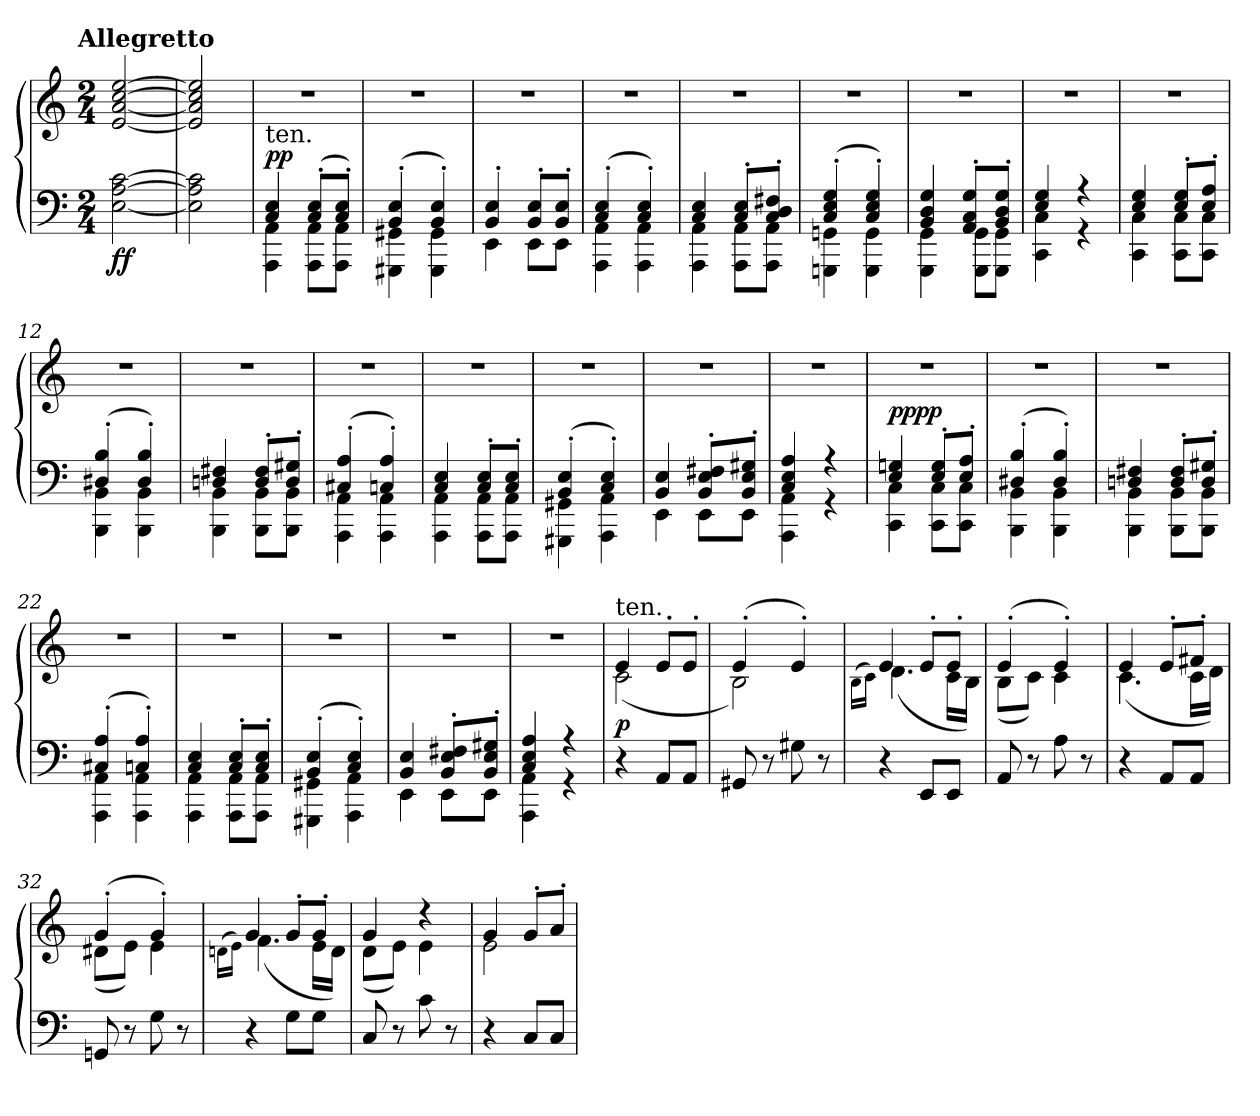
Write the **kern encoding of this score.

**kern	**kern	**dynam
*part1	*part1	*part1
*staff2	*staff1	*staff1/2
*clefF4	*clefG2	*
*k[]	*k[]	*
!!LO:TX:omd:t=Allegretto
*M2/4	*M2/4	*
*MM108	*MM108	*
=1	=1	=1
!	!	!LO:DY:b=2
!	!	!LO:DY:n=1:b
[2E\ [2A\ [2c\	[2e/ [2a/ [2cc/ [2ee/	f f
=2	=2	=2
2E]\ 2A]\ 2c]\	2e]/ 2a]/ 2cc]/ 2ee]/	.
=3	=3	=3
*^	*	*
!LO:TX:a:t=ten.	!	!	!
!	!	!	!LO:DY:a=2
!	!	!	!LO:DY:n=1:b=2
4C/ 4E/	4AAA\ 4AA\	2r	p p
(>8C'/ 8E'/L	8AAA\ 8AA\L	.	.
8C'/ 8E'/J)	8AAA\ 8AA\J	.	.
=4	=4	=4	=4
(>4BB'/ 4E'/	4GGG#X\ 4GG#X\	2r	.
4BB'/ 4E'/)	4GGG#\ 4GG#\	.	.
=5	=5	=5	=5
4BB'/ 4E'/	4EE\	2r	.
8BB'/ 8E'/L	8EE\L	.	.
8BB'/ 8E'/J	8EE\J	.	.
=6	=6	=6	=6
(>4C'/ 4E'/	4AAA\ 4AA\	2r	.
4C'/ 4E'/)	4AAA\ 4AA\	.	.
=7	=7	=7	=7
4C/ 4E/	4AAA\ 4AA\	2r	.
8C'/ 8E'/L	8AAA\ 8AA\L	.	.
8C'/ 8D'/ 8F#X'/J	8AAA\ 8AA\J	.	.
=8	=8	=8	=8
(>4C'/ 4E'/ 4G'/	4GGGn\ 4GGn\	2r	.
4C'/ 4E'/ 4G'/)	4GGG\ 4GG\	.	.
=9	=9	=9	=9
4BB/ 4D/ 4G/	4GGG\ 4GG\	2r	.
8AA'/ 8C'/ 8G'/L	8GGG\ 8GG\L	.	.
8BB'/ 8D'/ 8G'/J	8GGG\ 8GG\J	.	.
=10	=10	=10	=10
4E/ 4G/	4CC\ 4C\	2r	.
4r	4r	.	.
=11	=11	=11	=11
4E/ 4G/	4CC\ 4C\	2r	.
8E'/ 8G'/L	8CC\ 8C\L	.	.
8E'/ 8A'/J	8CC\ 8C\J	.	.
=12	=12	=12	=12
(>4D#X'/ 4B'/	4BBB\ 4BB\	2r	.
4D#'/ 4B'/)	4BBB\ 4BB\	.	.
=13	=13	=13	=13
4Dn/ 4F#X/	4BBB\ 4BB\	2r	.
8D'/ 8F#'/L	8BBB\ 8BB\L	.	.
8D'/ 8G#X'/J	8BBB\ 8BB\J	.	.
=14	=14	=14	=14
(>4C#X'/ 4A'/	4AAA\ 4AA\	2r	.
4Cn'/ 4A'/)	4AAA\ 4AA\	.	.
=15	=15	=15	=15
4C/ 4E/	4AAA\ 4AA\	2r	.
8C'/ 8E'/L	8AAA\ 8AA\L	.	.
8C'/ 8E'/J	8AAA\ 8AA\J	.	.
=16	=16	=16	=16
(>4BB'/ 4E'/	4GGG#X\ 4GG#X\	2r	.
4C'/ 4E'/)	4AAA\ 4AA\	.	.
=17	=17	=17	=17
4BB/ 4E/	4EE\	2r	.
8BB'/ 8E'/ 8F#X'/L	8EE\L	.	.
8BB'/ 8E'/ 8G#X'/J	8EE\J	.	.
=18	=18	=18	=18
4C/ 4E/ 4A/	4AAA\ 4AA\	2r	.
4r	4r	.	.
=19	=19	=19	=19
!	!	!	!LO:DY:a=2
!	!	!	!LO:DY:n=1:b=2
4E/ 4Gn/	4CC\ 4C\	2r	pp pp
8E'/ 8G'/L	8CC\ 8C\L	.	.
8E'/ 8A'/J	8CC\ 8C\J	.	.
=20	=20	=20	=20
(>4D#X'/ 4B'/	4BBB\ 4BB\	2r	.
4D#'/ 4B'/)	4BBB\ 4BB\	.	.
=21	=21	=21	=21
4Dn/ 4F#X/	4BBB\ 4BB\	2r	.
8D'/ 8F#'/L	8BBB\ 8BB\L	.	.
8D'/ 8G#X'/J	8BBB\ 8BB\J	.	.
=22	=22	=22	=22
(>4C#X'/ 4A'/	4AAA\ 4AA\	2r	.
4Cn'/ 4A'/)	4AAA\ 4AA\	.	.
=23	=23	=23	=23
4C/ 4E/	4AAA\ 4AA\	2r	.
8C'/ 8E'/L	8AAA\ 8AA\L	.	.
8C'/ 8E'/J	8AAA\ 8AA\J	.	.
=24	=24	=24	=24
(>4BB'/ 4E'/	4GGG#X\ 4GG#X\	2r	.
4C'/ 4E'/)	4AAA\ 4AA\	.	.
=25	=25	=25	=25
4BB/ 4E/	4EE\	2r	.
8BB'/ 8E'/ 8F#X'/L	8EE\L	.	.
8BB'/ 8E'/ 8G#X'/J	8EE\J	.	.
=26	=26	=26	=26
4C/ 4E/ 4A/	4AAA\ 4AA\	2r	.
4r	4r	.	.
=27	=27	=27	=27
*	*	*^	*
!	!	!LO:TX:a:t=ten.	!	!
!	!	!	!	!LO:DY:a=2
*v	*v	*	*	*
4r	4e/	(<2c\	p
8AA/L	8e'/L	.	.
8AA/J	8e'/J	.	.
=28	=28	=28	=28
8GG#X/	(>4e'/	2B\)	.
8r	.	.	.
8G#X\	4e'/)	.	.
8r	.	.	.
=29	=29	=29	=29
.	.	(>16qqB\LL	.
.	.	16qqc\JJ)	.
4r	4e/	(<4.d\	.
8EE/L	8e'/L	.	.
8EE/J	8e'/J	16c\LL	.
.	.	16B\JJ)	.
=30	=30	=30	=30
8AA/	(>4e'/	(>8B\L	.
8r	.	8c\J)	.
8A\	4e'/)	4c\	.
8r	.	.	.
=31	=31	=31	=31
4r	4e/	(<4.c\	.
8AA/L	8e'/L	.	.
8AA/J	8f#X'/J	16c\LL	.
.	.	16d\JJ)	.
=32	=32	=32	=32
8GGn/	(>4g'/	(<8d#X\L	.
8r	.	8e\J)	.
8G\	4g'/)	4e\	.
8r	.	.	.
=33	=33	=33	=33
.	.	(>16qqdn\LL	.
.	.	16qqe\JJ)	.
4r	4g/	(<4.f\	.
8G\L	8g'/L	.	.
8G\J	8g'/J	16e\LL	.
.	.	16d\JJ)	.
=34	=34	=34	=34
8C/	4g/	(>8d\L	.
8r	.	8e\J)	.
8c\	4r	4e\	.
8r	.	.	.
=35	=35	=35	=35
4r	4g/	2e\	.
8C/L	8g'/L	.	.
8C/J	8a'/J	.	.
*	*v	*v	*
=	=	=
*-	*-	*-
